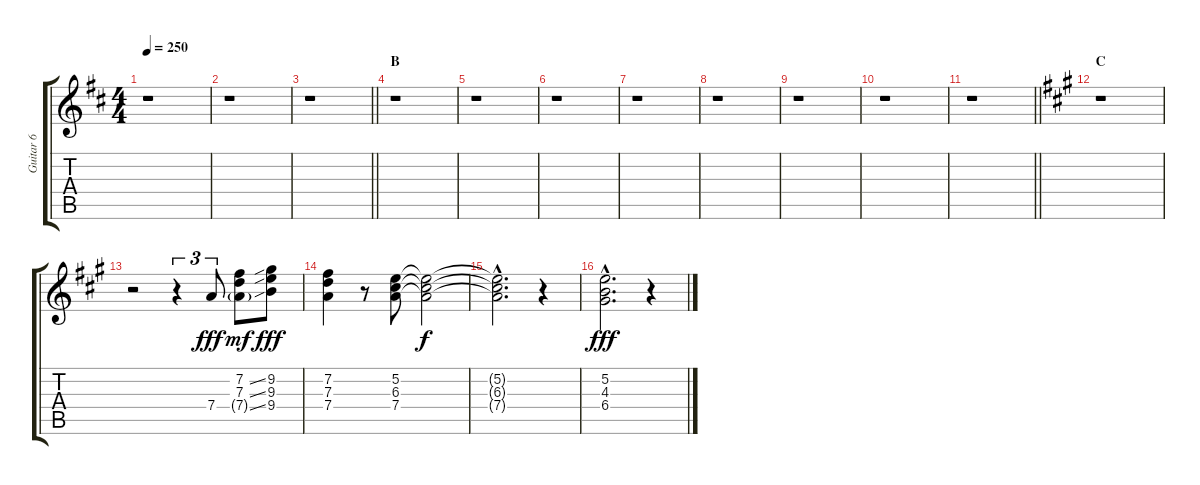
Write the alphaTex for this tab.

\track ("Guitar 6" "Guitar 6") {instrument electricguitarclean}
\staff {score tabs}
\tuning (E4 B3 G3 D3 A2 E2) {hide}
\ts (4 4)
\tempo 250
\clef g2
\ks d
r.1{dy fff} |
r.1 |
\barLineRight lightlight
r.1 |
\section ("" "B")
r.1 |
r.1 |
r.1 |
r.1 |
r.1 |
r.1 |
r.1 |
\barLineRight lightlight
r.1 |
\section ("" "C")
\ks a
r.1 |
r.2 r.4{tu (3 2)} 7.4.8{tu (3 2)} (7.2{ss} 7.3{ss} 7.4{ss g}).8{dy mf} (9.2 9.3 9.4).8{dy fff} |
(7.2 7.3 7.4).4 r.8 (5.2 6.3 7.4).8 (5.2{t} 6.3{t} 7.4{t}).2{dy f} |
(5.2{hac t} 6.3{hac t} 7.4{hac t}).2{d} r.4 |
(5.2{hac} 4.3{hac} 6.4{hac}).2{d dy fff} r.4
